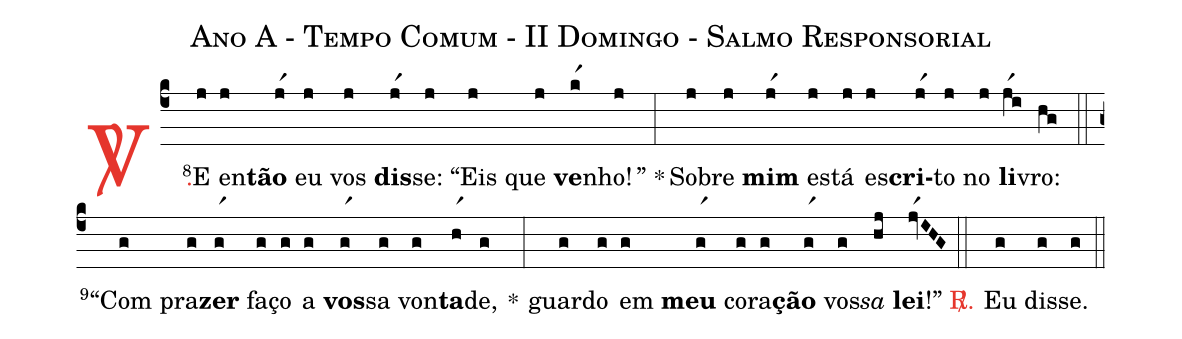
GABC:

name: Ano A - Tempo Comum - II Domingo - Salmo Responsorial;
%%
(c4)

<c><sp>V/</sp>.</c>() <v>\VSup{8}</v>E(j) en(j)<b>tão</b>(jr1) eu(j) vos(j) <b>dis</b>(jr1)se:(j) ``Eis(j) que(j) <b>ve</b>(kr1)nho!(j)'' *(:)
So(j)bre(j) <b>mim</b>(jr1) es(j)tá(j) es(j)<b>cri</b>(jr1)to(j) no(j) <b>li</b>(jr1i)vro:(hg)

(::)

<v>\VSup{9}</v>``Com(g) pra(g)<b>zer</b>(gr1) fa(g)ço(g) a(g) <b>vos</b>(gr1)sa(g) von(g)<b>ta</b>(hr1)de,(g) *(:)
guar(g)do(g) em(g) <b>meu</b>(gr1) co(g)ra(g)<b>ção</b>(gr1) vos(g)<i>sa</i>(hj) <b>lei</b>!''(jr1vIHG)

(::)

<c><sp>R/</sp>.</c>() Eu(g) dis(g)se.(g)

(::)
